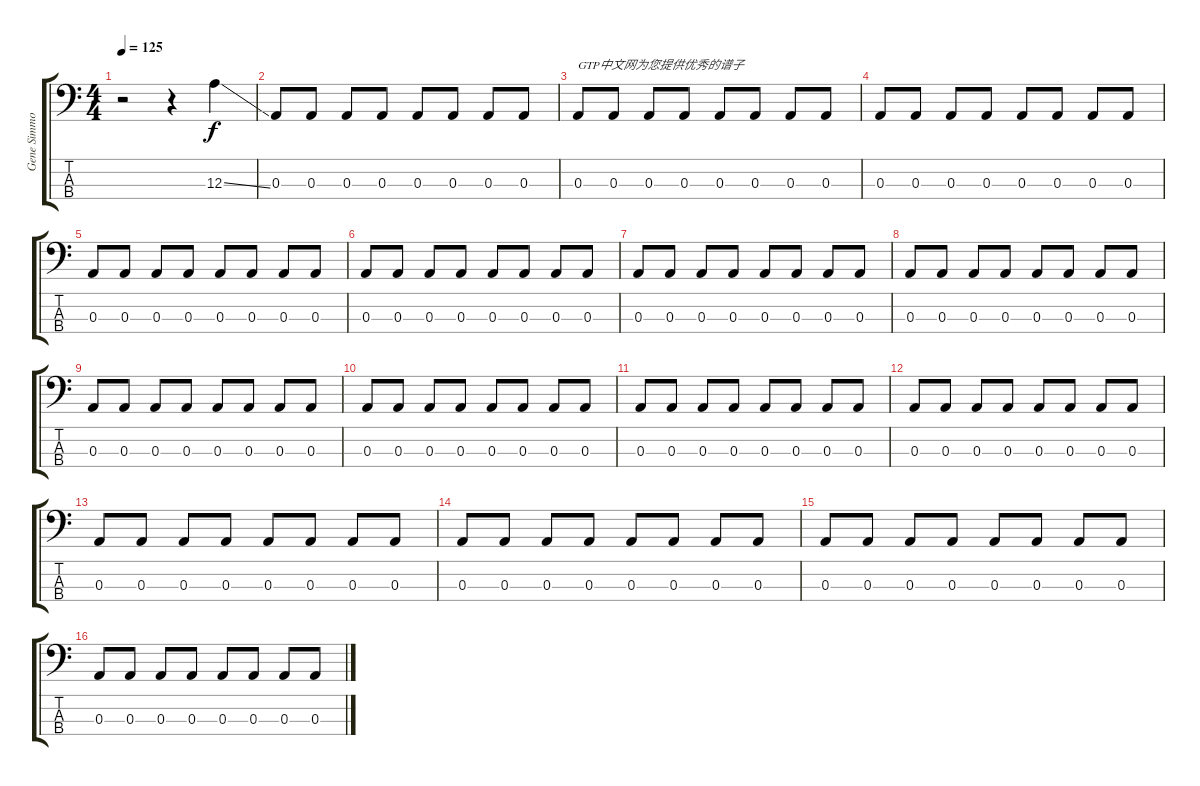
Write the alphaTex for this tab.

\track ("Gene Simmons" "Gene Simmo") {instrument electricbasspick}
\staff {score tabs}
\tuning (G2 D2 A1 E1) {hide}
\ts (4 4)
\tempo 125
\clef f4
\ks c
r.2{dy f instrument electricbasspick} r.4 12.3{ss}.4 |
0.3.8 0.3.8 0.3.8 0.3.8 0.3.8 0.3.8 0.3.8 0.3.8 |
0.3.8{txt "GTP中文网为您提供优秀的谱子"} 0.3.8 0.3.8 0.3.8 0.3.8 0.3.8 0.3.8 0.3.8 |
0.3.8 0.3.8 0.3.8 0.3.8 0.3.8 0.3.8 0.3.8 0.3.8 |
0.3.8 0.3.8 0.3.8 0.3.8 0.3.8 0.3.8 0.3.8 0.3.8 |
0.3.8 0.3.8 0.3.8 0.3.8 0.3.8 0.3.8 0.3.8 0.3.8 |
0.3.8 0.3.8 0.3.8 0.3.8 0.3.8 0.3.8 0.3.8 0.3.8 |
0.3.8 0.3.8 0.3.8 0.3.8 0.3.8 0.3.8 0.3.8 0.3.8 |
0.3.8 0.3.8 0.3.8 0.3.8 0.3.8 0.3.8 0.3.8 0.3.8 |
0.3.8 0.3.8 0.3.8 0.3.8 0.3.8 0.3.8 0.3.8 0.3.8 |
0.3.8 0.3.8 0.3.8 0.3.8 0.3.8 0.3.8 0.3.8 0.3.8 |
0.3.8 0.3.8 0.3.8 0.3.8 0.3.8 0.3.8 0.3.8 0.3.8 |
0.3.8 0.3.8 0.3.8 0.3.8 0.3.8 0.3.8 0.3.8 0.3.8 |
0.3.8 0.3.8 0.3.8 0.3.8 0.3.8 0.3.8 0.3.8 0.3.8 |
0.3.8 0.3.8 0.3.8 0.3.8 0.3.8 0.3.8 0.3.8 0.3.8 |
0.3.8 0.3.8 0.3.8 0.3.8 0.3.8 0.3.8 0.3.8 0.3.8
